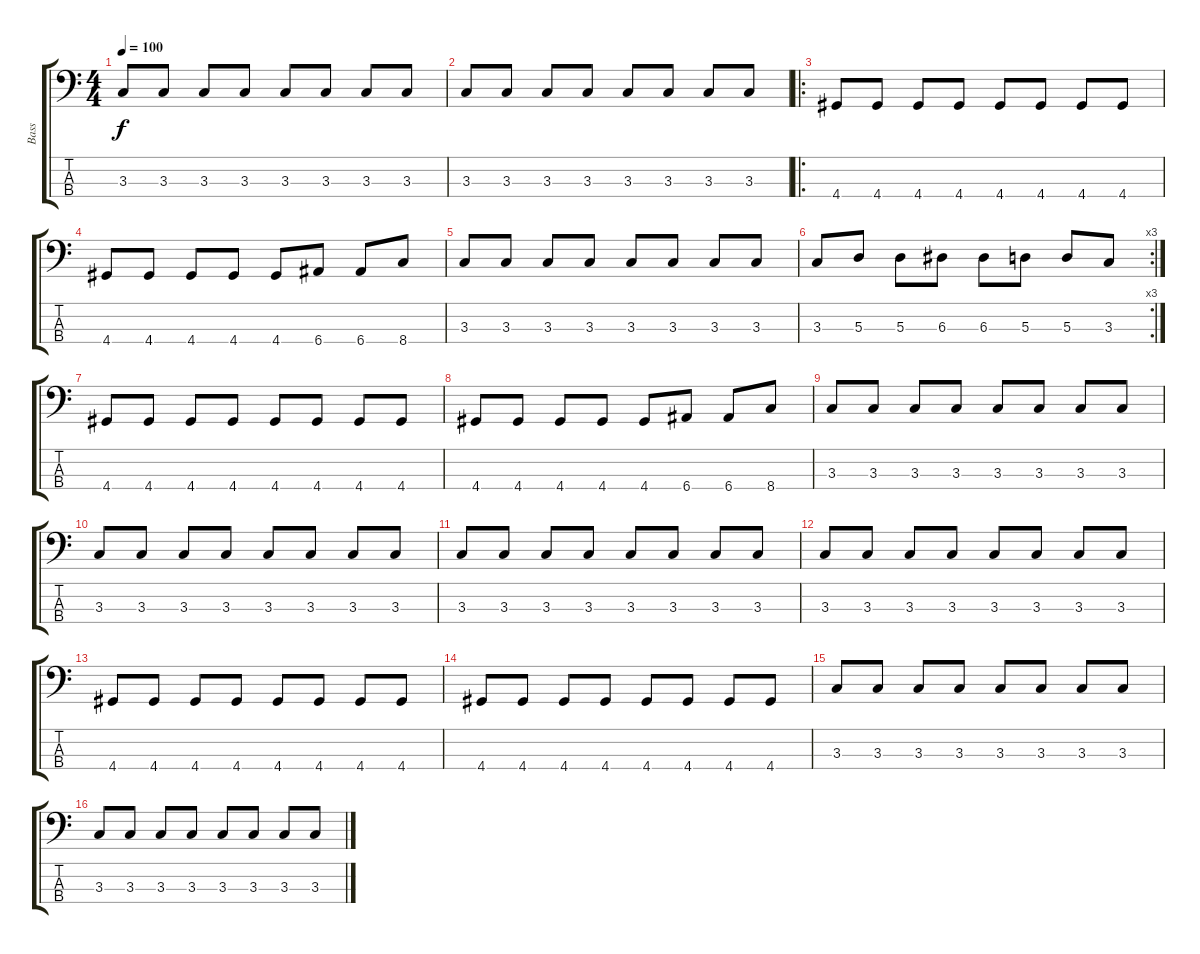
\track ("Bass" "Bass") {instrument electricbassfinger}
\staff {score tabs}
\tuning (G2 D2 A1 E1) {hide}
\ts (4 4)
\tempo 100
\clef f4
\ks c
3.3.8{dy f} 3.3.8 3.3.8 3.3.8 3.3.8 3.3.8 3.3.8 3.3.8 |
3.3.8 3.3.8 3.3.8 3.3.8 3.3.8 3.3.8 3.3.8 3.3.8 |
\ro
4.4.8 4.4.8 4.4.8 4.4.8 4.4.8 4.4.8 4.4.8 4.4.8 |
4.4.8 4.4.8 4.4.8 4.4.8 4.4.8 6.4.8 6.4.8 8.4.8 |
3.3.8 3.3.8 3.3.8 3.3.8 3.3.8 3.3.8 3.3.8 3.3.8 |
\rc 3
3.3.8 5.3.8 5.3.8 6.3.8 6.3.8 5.3.8 5.3.8 3.3.8 |
4.4.8 4.4.8 4.4.8 4.4.8 4.4.8 4.4.8 4.4.8 4.4.8 |
4.4.8 4.4.8 4.4.8 4.4.8 4.4.8 6.4.8 6.4.8 8.4.8 |
3.3.8 3.3.8 3.3.8 3.3.8 3.3.8 3.3.8 3.3.8 3.3.8 |
3.3.8 3.3.8 3.3.8 3.3.8 3.3.8 3.3.8 3.3.8 3.3.8 |
3.3.8 3.3.8 3.3.8 3.3.8 3.3.8 3.3.8 3.3.8 3.3.8 |
3.3.8 3.3.8 3.3.8 3.3.8 3.3.8 3.3.8 3.3.8 3.3.8 |
4.4.8 4.4.8 4.4.8 4.4.8 4.4.8 4.4.8 4.4.8 4.4.8 |
4.4.8 4.4.8 4.4.8 4.4.8 4.4.8 4.4.8 4.4.8 4.4.8 |
3.3.8 3.3.8 3.3.8 3.3.8 3.3.8 3.3.8 3.3.8 3.3.8 |
3.3.8 3.3.8 3.3.8 3.3.8 3.3.8 3.3.8 3.3.8 3.3.8
